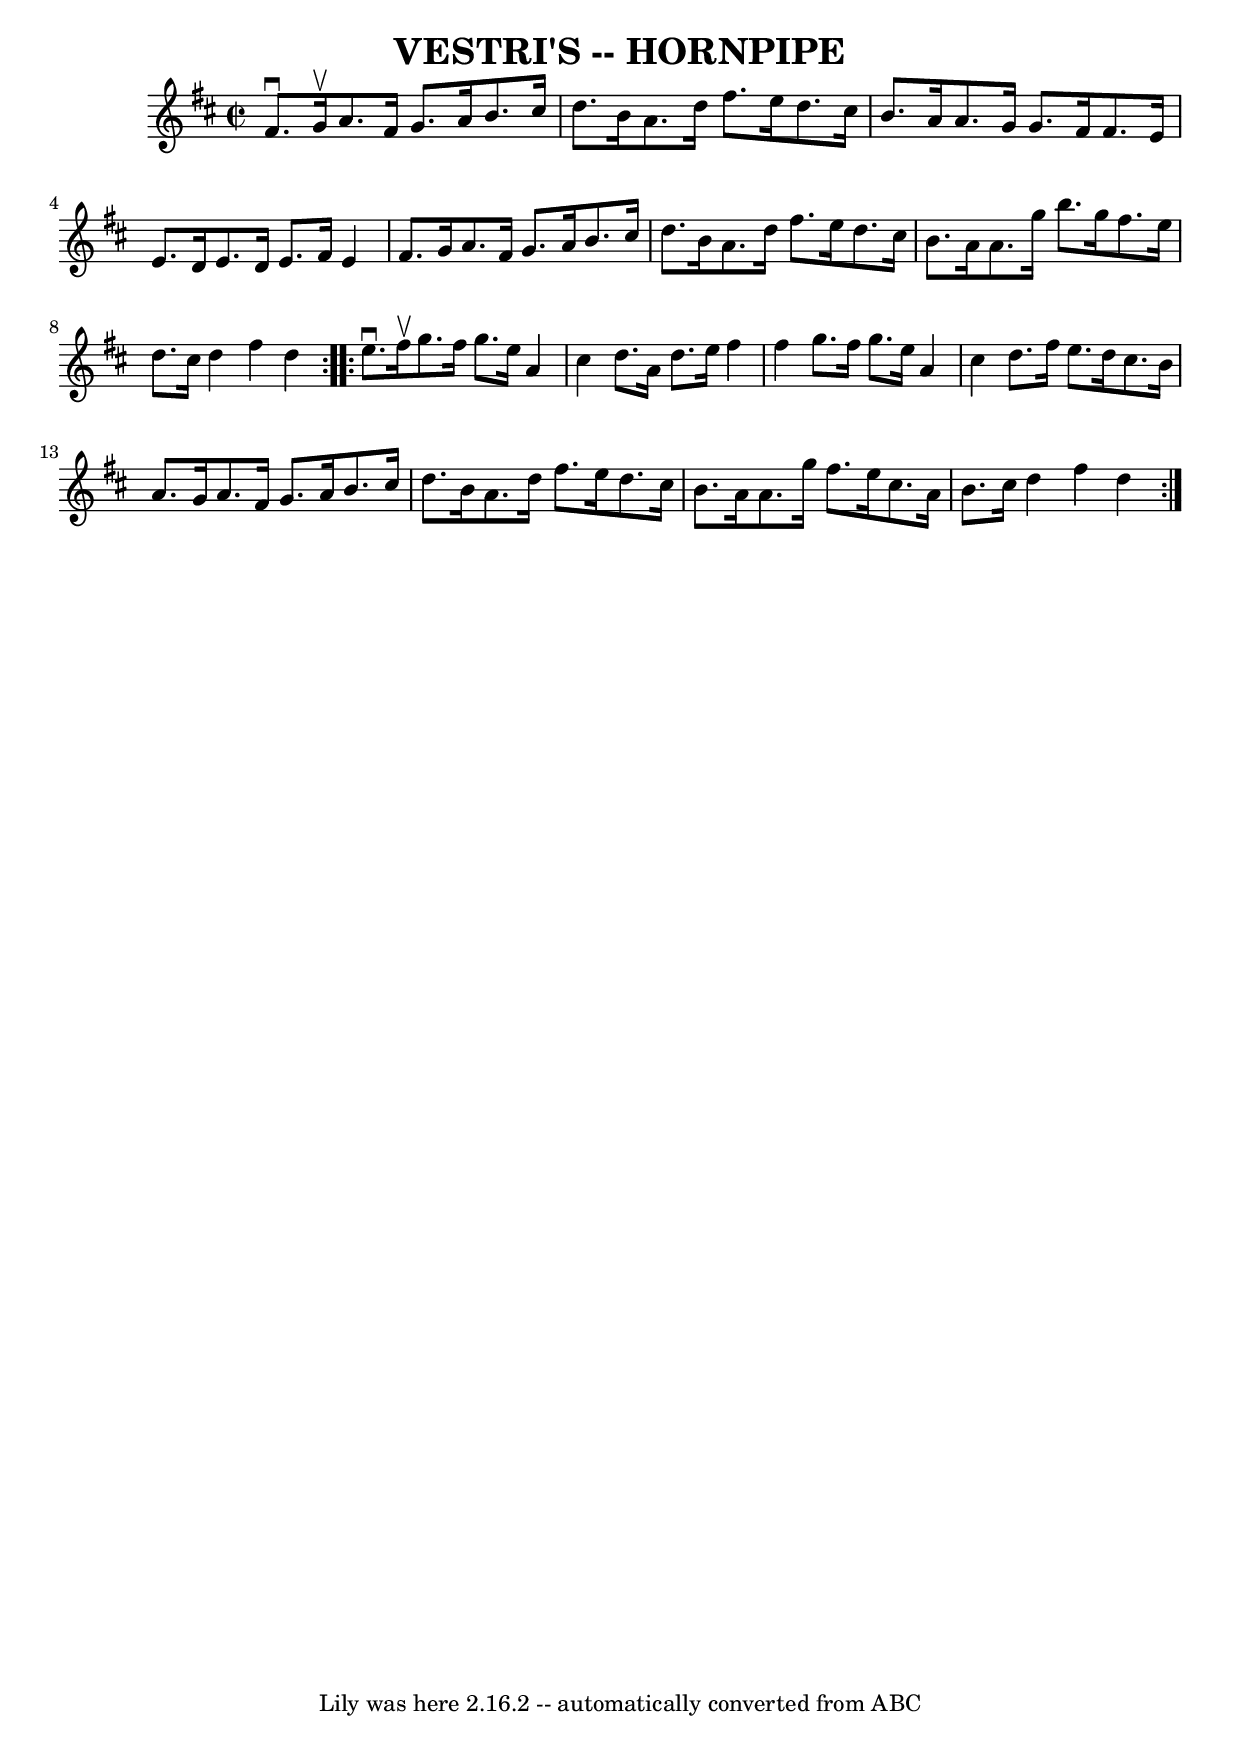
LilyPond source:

\version "2.16.2"
\include "Mammoth.ily"
\header {
  %% book = "Ryan's Mammoth Collection of Fiddle Tunes"
  crossRefNumber = "1"
  footnotes = ""
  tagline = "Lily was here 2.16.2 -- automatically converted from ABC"
  title = "VESTRI'S -- HORNPIPE"

}
voicedefault =  {



  \repeat volta 2 {

    \override Staff.TimeSignature #'style = #'C
    \time 2/2 
    \key d \major
    fis'8.^\downbow g'16^\upbow       |
    
    a'8. fis'16 g'8. a'16 b'8. cis''16 d''8. b'16    |
    
    a'8. d''16 fis''8. e''16 d''8. cis''16 b'8. a'16    
    |
    a'8. g'16 g'8. fis'16 fis'8. e'16 e'8. d'16    
    |
    e'8. d'16 e'8. fis'16 e'4 fis'8. g'16    |
    
    |
    a'8. fis'16 g'8. a'16 b'8. cis''16 d''8.    
    b'16    |
    a'8. d''16 fis''8. e''16 d''8. cis''16    
    b'8. a'16    |
    a'8. g''16 b''8. g''16 fis''8. e''16  
    d''8. cis''16    |
    d''4 fis''4 d''4    
  }     

  \repeat volta 2 {
    e''8.^\downbow fis''16^\upbow       |
    g''8.    
    fis''16 g''8. e''16 a'4 cis''4    |
    d''8. a'16 d''8. 
    e''16 fis''4 fis''4    |
    g''8. fis''16 g''8. e''16   
    a'4 cis''4    |
    d''8. fis''16 e''8. d''16 cis''8.    
    b'16 a'8. g'16    |
    |
    a'8. fis'16 g'8. a'16  
    b'8. cis''16 d''8. b'16    |
    a'8. d''16 fis''8.    
    e''16 d''8. cis''16 b'8. a'16    |
    a'8. g''16    
    fis''8. e''16 cis''8. a'16 b'8. cis''16    |
    d''4    
    fis''4 d''4    
  }   

}

\score{
  <<

    \context Staff="default"
    {
      \voicedefault 
      
    }

  >>
  \layout {
    
  }
  \midi {
  }

}
